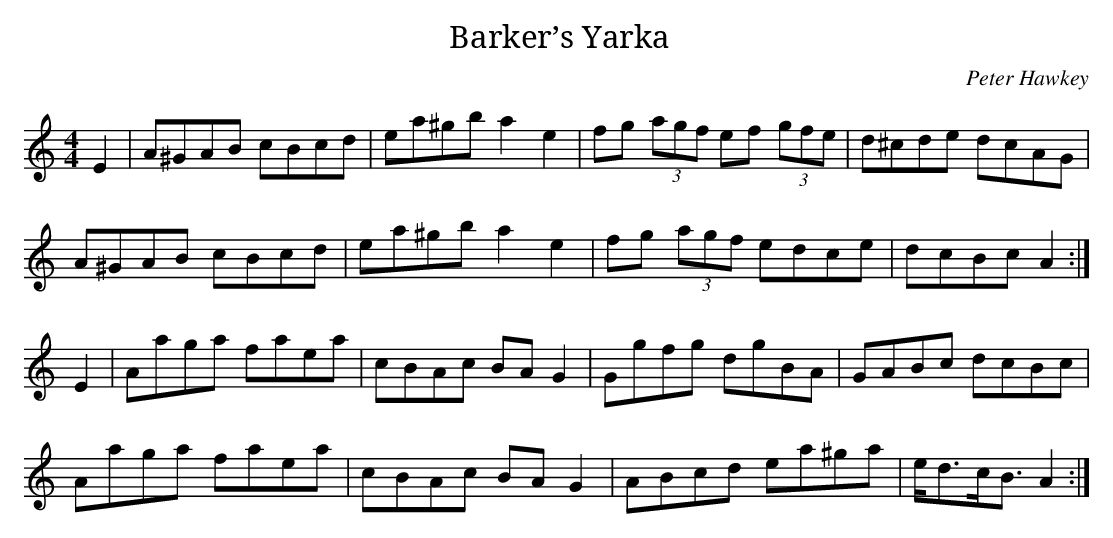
X:1
T:Barker’s Yarka
M:4/4
L:1/8
C:Peter Hawkey
K:Amin
E2|A^GAB cBcd|ea^gb a2 e2|fg (3agf ef (3gfe|d^cde dcAG|
A^GAB cBcd|ea^gb a2 e2|fg (3agf edce|dcBc A2:|
E2|Aaga faea|cBAc BA G2|Ggfg dgBA|GABc dcBc|
Aaga faea|cBAc BA G2|ABcd ea^ga|e<dc<B A2:|
